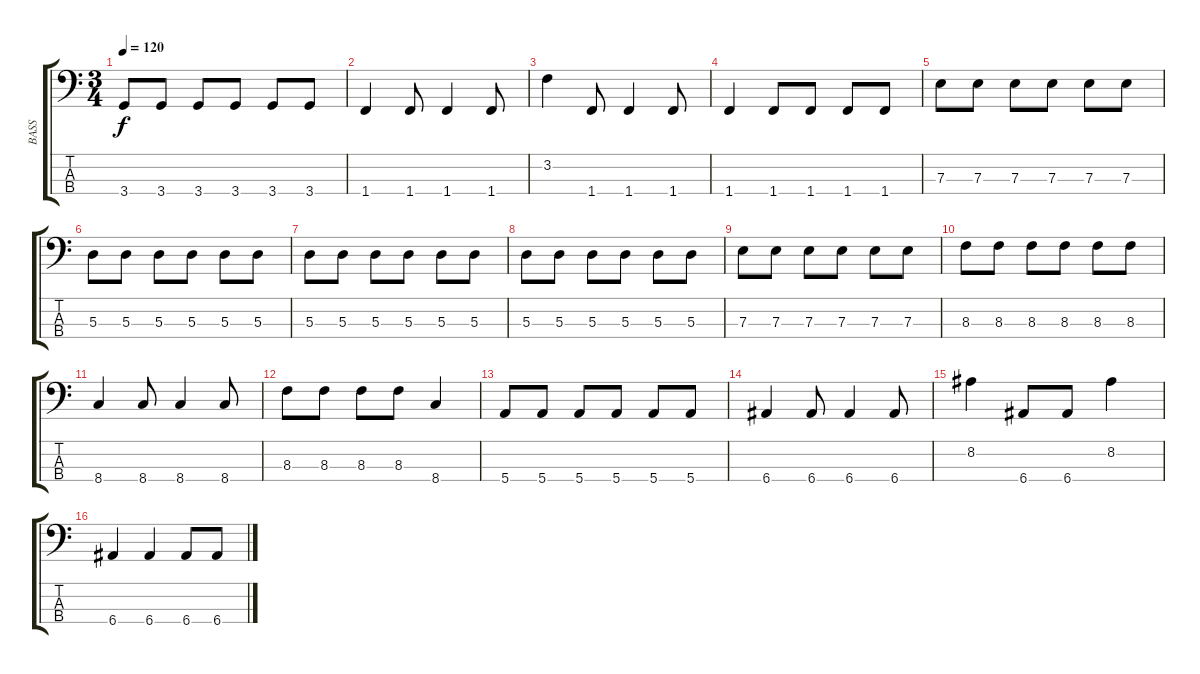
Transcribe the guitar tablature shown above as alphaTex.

\track ("BASS" "BASS") {instrument electricbassfinger}
\staff {score tabs}
\tuning (G2 D2 A1 E1) {hide}
\ts (3 4)
\tempo 120
\clef f4
\ks c
3.4.8{dy f} 3.4.8 3.4.8 3.4.8 3.4.8 3.4.8 |
1.4.4 1.4.8 1.4.4 1.4.8 |
3.2.4 1.4.8 1.4.4 1.4.8 |
1.4.4 1.4.8 1.4.8 1.4.8 1.4.8 |
7.3.8 7.3.8 7.3.8 7.3.8 7.3.8 7.3.8 |
5.3.8 5.3.8 5.3.8 5.3.8 5.3.8 5.3.8 |
5.3.8 5.3.8 5.3.8 5.3.8 5.3.8 5.3.8 |
5.3.8 5.3.8 5.3.8 5.3.8 5.3.8 5.3.8 |
7.3.8 7.3.8 7.3.8 7.3.8 7.3.8 7.3.8 |
8.3.8 8.3.8 8.3.8 8.3.8 8.3.8 8.3.8 |
8.4.4 8.4.8 8.4.4 8.4.8 |
8.3.8 8.3.8 8.3.8 8.3.8 8.4.4 |
5.4.8 5.4.8 5.4.8 5.4.8 5.4.8 5.4.8 |
6.4.4 6.4.8 6.4.4 6.4.8 |
8.2.4 6.4.8 6.4.8 8.2.4 |
6.4.4 6.4.4 6.4.8 6.4.8
